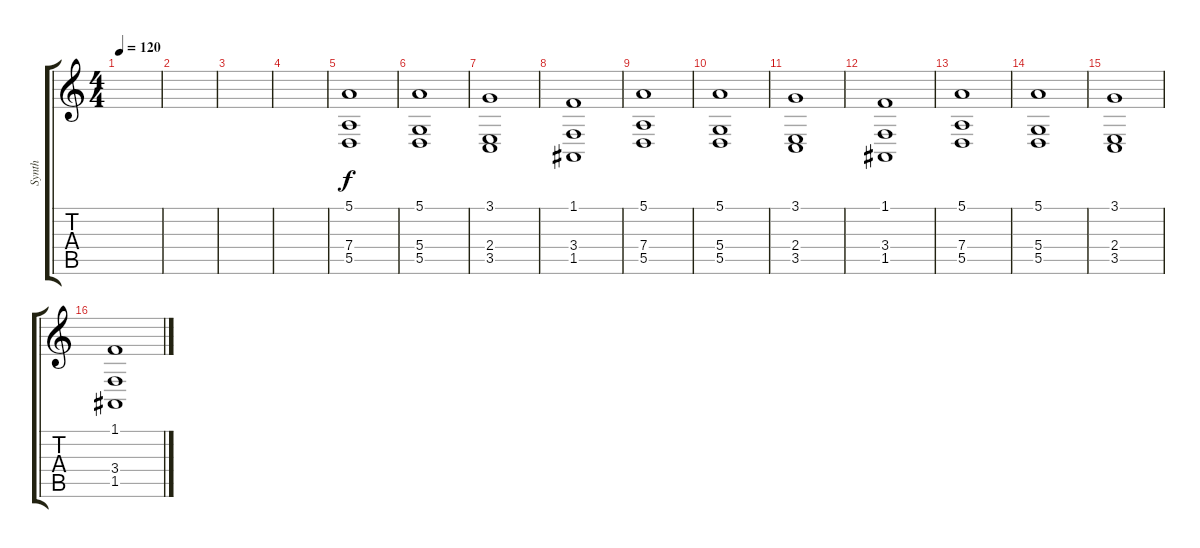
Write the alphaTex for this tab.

\track ("Synth" "Synth") {instrument synthstrings2}
\staff {score tabs}
\tuning (E4 B3 G3 D3 A2 E2) {hide}
\ts (4 4)
\tempo 120
\clef g2
\ks c
|
|
|
|
(5.1 7.4 5.5).1 |
(5.1 5.4 5.5).1 |
(3.1 2.4 3.5).1 |
(1.1 3.4 1.5).1 |
(5.1 7.4 5.5).1 |
(5.1 5.4 5.5).1 |
(3.1 2.4 3.5).1 |
(1.1 3.4 1.5).1 |
(5.1 7.4 5.5).1 |
(5.1 5.4 5.5).1 |
(3.1 2.4 3.5).1 |
(1.1 3.4 1.5).1
